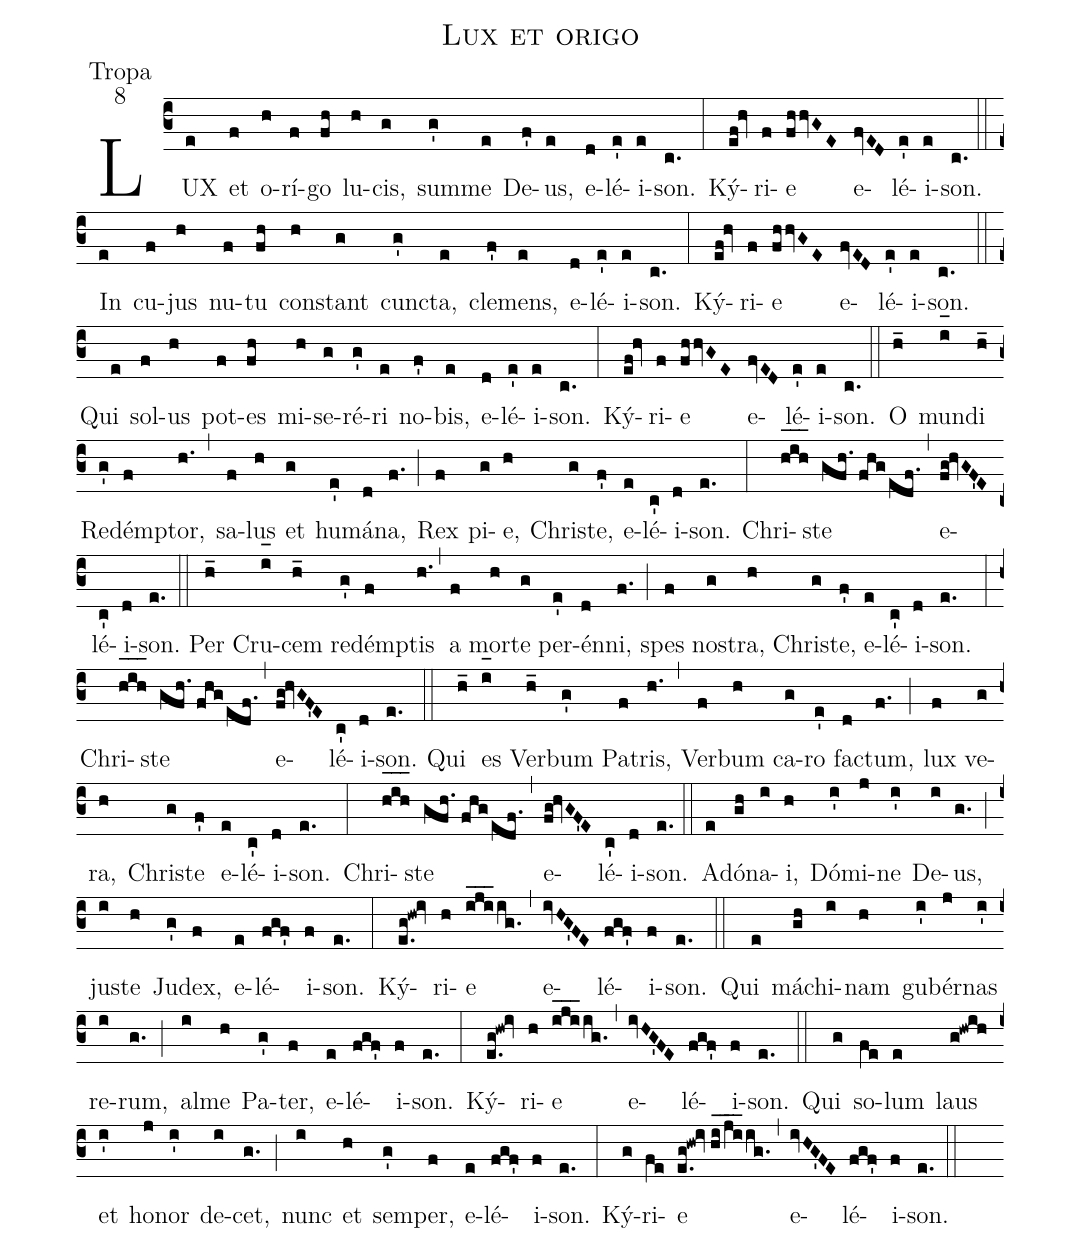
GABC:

name:Lux et origo;
office-part:Tropa;
mode:8;
%%
(c3) LUX(e) et(f) o(h)rí(f)go(fh) lu(h)cis,(g) sum(g')me(e) De(f')us,(e) e(d)lé(e')i(e)son.(c.) (:)
Ký(ef!hv)ri(f)e(fhhvGE) e(fvED)lé(e')i(e)son.(c.) (::)
In(e) cu(f)jus(h) nu(f)tu(fh) con(h)stant(g) cun(g')cta,(e) cle(f')mens,(e) e(d)lé(e')i(e)son.(c.) (:)
Ký(ef!hv)ri(f)e(fhhvGE) e(fvED)lé(e')i(e)son.(c.) (::)
Qui(e) sol(f)us(h) pot(f)es(fh) mi(h)se(g)ré(g')ri(e) no(f')bis,(e) e(d)lé(e')i(e)son.(c.) (:)
Ký(ef!hv)ri(f)e(fhhvGE) e(fvED)lé(e')i(e)son.(c.) (::)

O(h_) mun(i_[oh:h])di(h_) Red(g')ém(f)ptor,(h.) (,) sa(f)lus(h) et(g) hu(e')má(d)na,(f.) (;) Rex(f) pi(g)e,(h) Chri(g)ste,(f') e(e)lé(c')i(d)son.(e.) (:)
Chri(h_[oh:h]i_[oh:h]h_[oh:h])ste(gfh.//fhgedf.) (,) e(fg!hvGF'E)lé(c')i(d)son.(e.) (::)
Per(h_) Cru(i_[oh:h])cem(h_) red(g')ém(f)ptis(h.) (,) a(f) mor(h)te(g) per(e')én(d)ni,(f.) (;) spes(f) no(g)stra,(h) Chri(g)ste,(f') e(e)lé(c')i(d)son.(e.) (:)
Chri(h_[oh:h]i_[oh:h]h_[oh:h])ste(gfh.//fhgedf.) (,) e(fg!hvGF'E)lé(c')i(d)son.(e.) (::)
Qui(h_) es(i_[oh:h]) Ver(h_)bum(g') Pa(f)tris,(h.) (,) Ver(f)bum(h) ca(g)ro(e') fa(d)ctum,(f.) (;) lux(f) ve(g)ra,(h) Chri(g)ste(f') e(e)lé(c')i(d)son.(e.) (:)
Chri(h_[oh:h]i_[oh:h]h_[oh:h])ste(gfh.//fhgedf.) (,) e(fg!hvGF'E)lé(c')i(d)son.(e.) (::)

A(e)dó(gh)na(i)i,(h) Dó(i')mi(j)ne(i') De(i)us,(g.) (;) ju(i)ste(h) Ju(g')dex,(f) e(e)lé(fgf')i(f)son.(e.) (:)
Ký(e.g!hw!iv)ri(h)e(iji___/ig.) (,) e(ivHG'FE)lé(fgf')i(f)son.(e.) (::)
Qui(e) má(gh)chi(i)nam(h) gu(i')bér(j)nas(i') re(i)rum,(g.) (;) al(i)me(h) Pa(g')ter,(f) e(e)lé(fgf')i(f)son.(e.) (:)
Ký(e.g!hw!iv)ri(h)e(iji___/ig.) (,) e(ivHG'FE)lé(fgf')i(f)son.(e.) (::)
Qui(g) so(fe)lum(e) laus(g!hwih) et(i') ho(j)nor(i') de(i)cet,(g.) (;) nunc(i) et(h) sem(g')per,(f) e(e)lé(fgf')i(f)son.(e.) (:)
Ký(g)ri(fe)e(e.g!hw!iv//hi_/j_i_ig.) (,) e(ivHG'FE)lé(fgf')i(f)son.(e.) (::)
